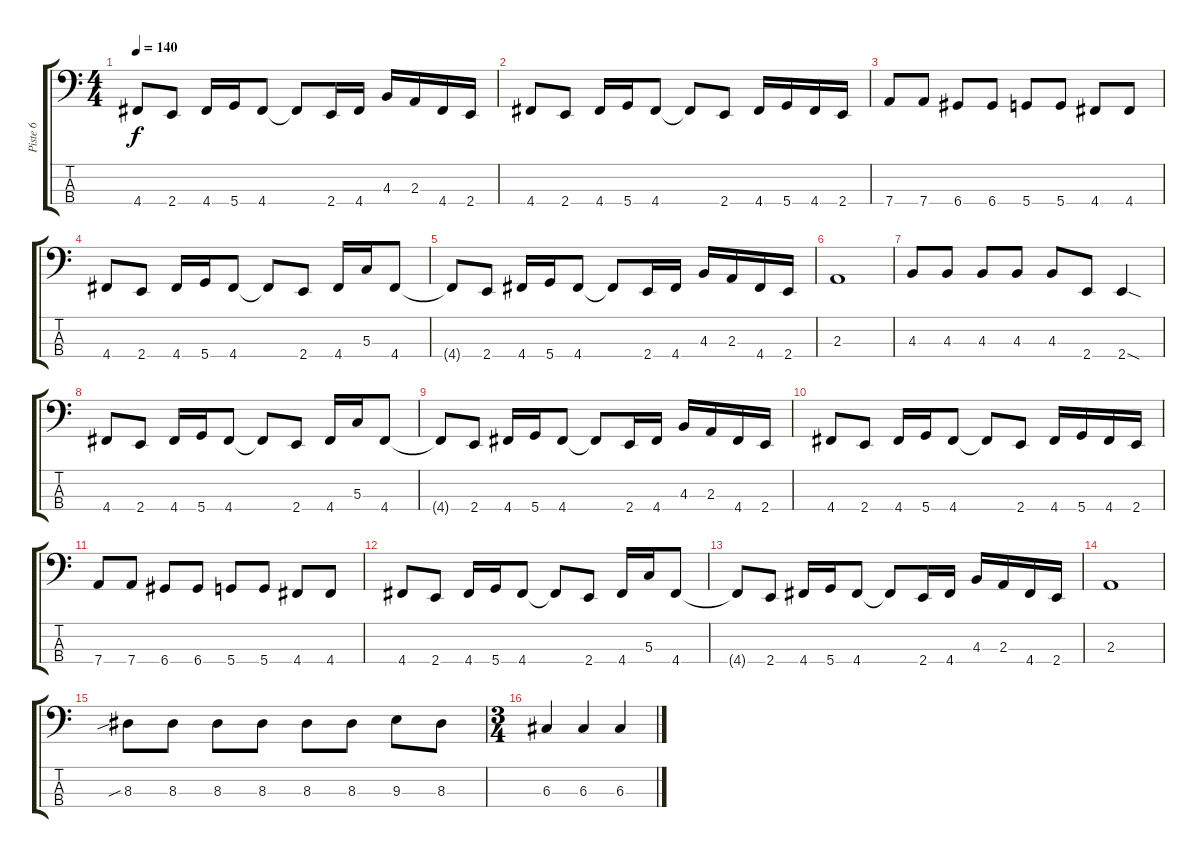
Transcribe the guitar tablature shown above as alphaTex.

\track ("Piste 6" "Piste 6") {instrument electricbassfinger}
\staff {score tabs}
\tuning (F2 C2 G1 D1) {hide}
\ts (4 4)
\tempo 140
\clef f4
\ks c
4.4{t}.8{dy f} 2.4.8 4.4.16 5.4.16 4.4.8 4.4{t}.8 2.4.16 4.4.16 4.3.16 2.3.16 4.4.16 2.4.16 |
4.4.8 2.4.8 4.4.16 5.4.16 4.4.8 4.4{t}.8 2.4.8 4.4.16 5.4.16 4.4.16 2.4.16 |
7.4.8 7.4.8 6.4.8 6.4.8 5.4.8 5.4.8 4.4.8 4.4.8 |
4.4.8 2.4.8 4.4.16 5.4.16 4.4.8 4.4{t}.8 2.4.8 4.4.16 5.3.16 4.4.8 |
4.4{t}.8 2.4.8 4.4.16 5.4.16 4.4.8 4.4{t}.8 2.4.16 4.4.16 4.3.16 2.3.16 4.4.16 2.4.16 |
2.3.1 |
4.3.8 4.3.8 4.3.8 4.3.8 4.3.8 2.4.8 2.4{sod}.4 |
4.4.8 2.4.8 4.4.16 5.4.16 4.4.8 4.4{t}.8 2.4.8 4.4.16 5.3.16 4.4.8 |
4.4{t}.8 2.4.8 4.4.16 5.4.16 4.4.8 4.4{t}.8 2.4.16 4.4.16 4.3.16 2.3.16 4.4.16 2.4.16 |
4.4.8 2.4.8 4.4.16 5.4.16 4.4.8 4.4{t}.8 2.4.8 4.4.16 5.4.16 4.4.16 2.4.16 |
7.4.8 7.4.8 6.4.8 6.4.8 5.4.8 5.4.8 4.4.8 4.4.8 |
4.4.8 2.4.8 4.4.16 5.4.16 4.4.8 4.4{t}.8 2.4.8 4.4.16 5.3.16 4.4.8 |
4.4{t}.8 2.4.8 4.4.16 5.4.16 4.4.8 4.4{t}.8 2.4.16 4.4.16 4.3.16 2.3.16 4.4.16 2.4.16 |
2.3.1 |
8.3{sib}.8 8.3.8 8.3.8 8.3.8 8.3.8 8.3.8 9.3.8 8.3.8 |
\ts (3 4)
6.3.4 6.3.4 6.3.4
